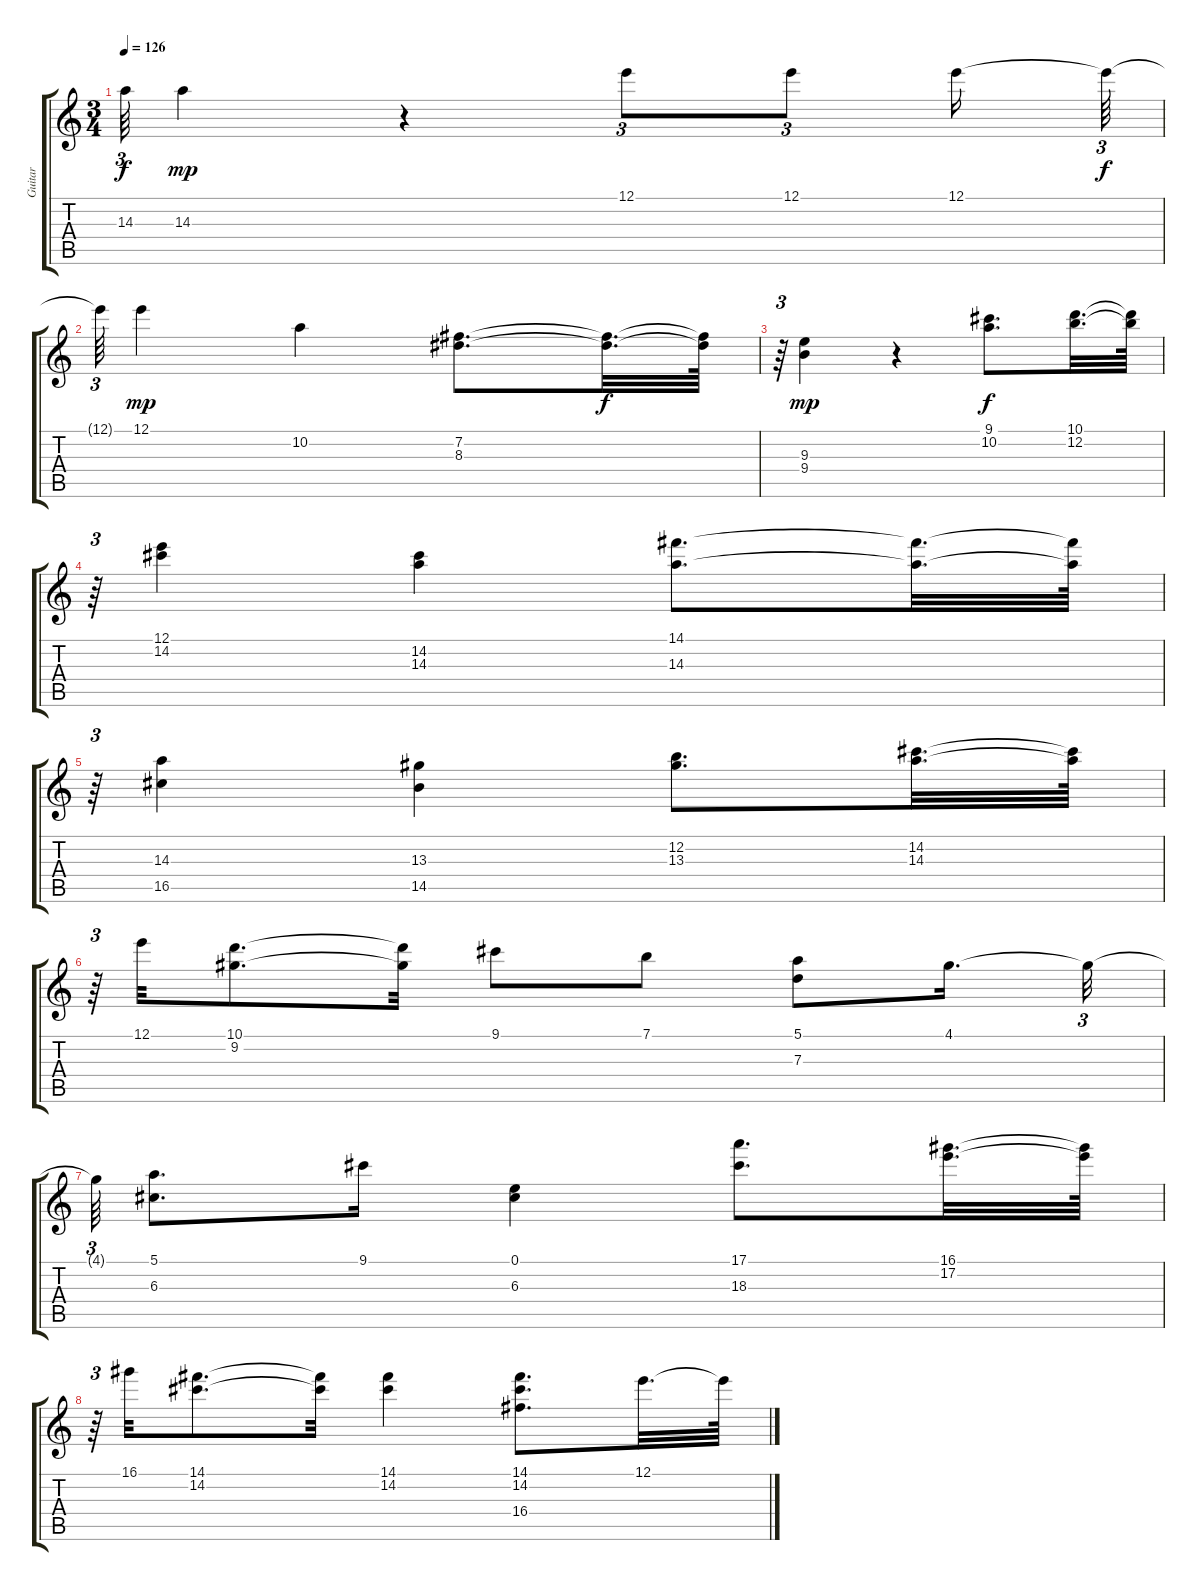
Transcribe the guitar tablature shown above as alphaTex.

\track ("Guitar" "Guitar") {instrument acousticguitarnylon}
\staff {score tabs}
\tuning (E4 B3 G3 D3 A2 E2) {hide}
\ts (3 4)
\tempo 126
\clef g2
\ks c
14.3{t}.64{tu (3 2) dy f} 14.3.4{dy mp} r.4 12.1.8{tu (3 2)} 12.1.8{tu (3 2)} 12.1.16 12.1{t}.64{tu (3 2) dy f} |
12.1{t}.64{tu (3 2)} 12.1.4{dy mp} 10.2.4 (7.2 8.3).8{d} (7.2{t} 8.3{t}).32{d dy f} (7.2{t} 8.3{t}).64 |
r.64{tu (3 2)} (9.3 9.4).4{dy mp} r.4 (9.1 10.2).8{d dy f} (10.1 12.2).32{d} (10.1{t} 12.2{t}).64 |
r.64{tu (3 2)} (12.1 14.2).4 (14.2 14.3).4 (14.1 14.3).8{d} (14.1{t} 14.3{t}).32{d} (14.1{t} 14.3{t}).64 |
r.64{tu (3 2)} (14.3 16.5).4 (13.3 14.5).4 (12.2 13.3).8{d} (14.2 14.3).32{d} (14.2{t} 14.3{t}).64 |
r.64{tu (3 2)} 12.1.32 (10.1 9.2).8{d} (10.1{t} 9.2{t}).32 9.1.8 7.1.8 (5.1 7.3).8 4.1.16{d} 4.1{t}.32{tu (3 2)} |
4.1{t}.64{tu (3 2)} (5.1 6.3).8{d} 9.1.16 (0.1 6.3).4 (17.1 18.3).8{d} (16.1 17.2).32{d} (16.1{t} 17.2{t}).64 |
r.64{tu (3 2)} 16.1.32 (14.1 14.2).8{d} (14.1{t} 14.2{t}).32 (14.1 14.2).4 (14.1 14.2 16.4).8{d} 12.1.32{d} 12.1{t}.64
